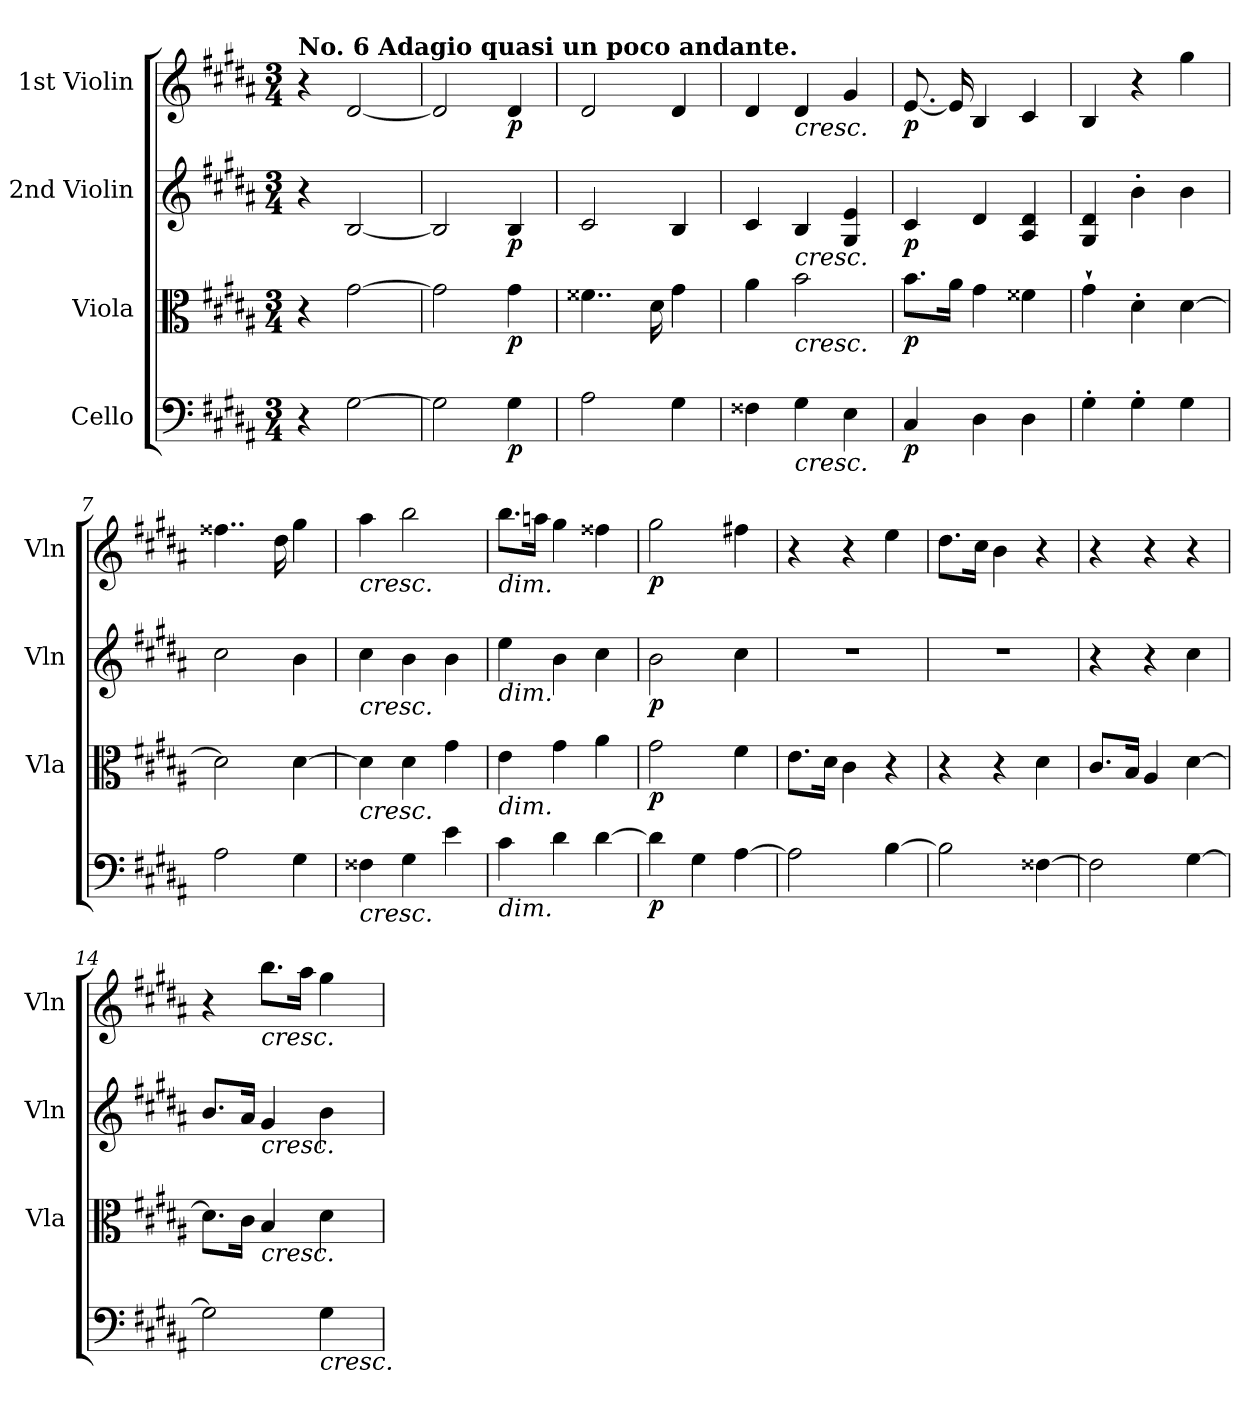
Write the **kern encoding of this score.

**kern	**dynam	**kern	**dynam	**kern	**dynam	**kern	**dynam
*part4	*part4	*part3	*part3	*part2	*part2	*part1	*part1
*staff4	*staff4	*staff3	*staff3	*staff2	*staff2	*staff1	*staff1
*I"Cello	*	*I"Viola	*	*I"2nd Violin	*	*I"1st Violin	*
*	*	*I'Vla	*	*I'Vln	*	*I'Vln	*
*clefF4	*	*clefC3	*	*clefG2	*	*clefG2	*
*k[f#c#g#d#a#]	*	*k[f#c#g#d#a#]	*	*k[f#c#g#d#a#]	*	*k[f#c#g#d#a#]	*
*g#:	*	*g#:	*	*g#:	*	*g#:	*
*M3/4	*	*M3/4	*	*M3/4	*	*M3/4	*
=1	=1	=1	=1	=1	=1	=1	=1
!	!	!	!	!	!	!LO:TX:a:B:t=No. 6 Adagio quasi un poco andante.	!
4r	.	4r	.	4r	.	4r	.
[2G#\	.	[2g#\	.	[2B/	.	[2d#/	.
=2	=2	=2	=2	=2	=2	=2	=2
2G#\]	.	2g#\]	.	2B/]	.	2d#/]	.
!	!LO:DY:b	!	!LO:DY:b	!	!LO:DY:b	!	!LO:DY:b
4G#\	p	4g#\	p	4B/	p	4d#/	p
=3	=3	=3	=3	=3	=3	=3	=3
2A#\	.	4..f##X\	.	2c#/	.	2d#/	.
.	.	16d#\	.	.	.	.	.
4G#\	.	4g#\	.	4B/	.	4d#/	.
=4	=4	=4	=4	=4	=4	=4	=4
4F##X\	.	4a#\	.	4c#/	.	4d#/	.
!	!	!	!	!	!	!LO:TX:b:i:t=cresc.	!
!	!	!	!	!LO:TX:b:i:t=cresc.	!	!	!
!	!	!LO:TX:b:i:t=cresc.	!	!	!	!	!
!LO:TX:b:i:t=cresc.	!	!	!	!	!	!	!
4G#\	.	2b\	.	4B/	.	4d#/	.
4E\	.	.	.	4G#/ 4e/	.	4g#/	.
=5	=5	=5	=5	=5	=5	=5	=5
!	!LO:DY:b	!	!LO:DY:b	!	!LO:DY:b	!	!LO:DY:b
4C#/	p	8.b\L	p	4c#/	p	[8.e/	p
.	.	16a#\Jk	.	.	.	16e/]	.
4D#\	.	4g#\	.	4d#/	.	4B/	.
4D#\	.	4f##X\	.	4A#/ 4d#/	.	4c#/	.
=6	=6	=6	=6	=6	=6	=6	=6
4G#'\	.	4g#''\	.	4G#/ 4d#/	.	4B/	.
4G#'\	.	4d#'\	.	4b'\	.	4r	.
4G#\	.	[4d#\	.	4b\	.	4gg#\	.
=7	=7	=7	=7	=7	=7	=7	=7
2A#\	.	2d#\]	.	2cc#\	.	4..ff##X\	.
.	.	.	.	.	.	16dd#\	.
4G#\	.	[4d#\	.	4b\	.	4gg#\	.
=8	=8	=8	=8	=8	=8	=8	=8
!	!	!	!	!	!	!LO:TX:b:i:t=cresc.	!
!	!	!	!	!LO:TX:b:i:t=cresc.	!	!	!
!	!	!LO:TX:b:i:t=cresc.	!	!	!	!	!
!LO:TX:b:i:t=cresc.	!	!	!	!	!	!	!
4F##X\	.	4d#\]	.	4cc#\	.	4aa#\	.
4G#\	.	4d#\	.	4b\	.	2bb\	.
4e\	.	4g#\	.	4b\	.	.	.
=9	=9	=9	=9	=9	=9	=9	=9
!	!	!	!	!	!	!LO:TX:b:i:t=dim.	!
!	!	!	!	!LO:TX:b:i:t=dim.	!	!	!
!	!	!LO:TX:b:i:t=dim.	!	!	!	!	!
!LO:TX:b:i:t=dim.	!	!	!	!	!	!	!
4c#\	.	4e\	.	4ee\	.	8.bb\L	.
.	.	.	.	.	.	16aan\Jk	.
4d#\	.	4g#\	.	4b\	.	4gg#\	.
[4d#\	.	4a#\	.	4cc#\	.	4ff##X\	.
=10	=10	=10	=10	=10	=10	=10	=10
!	!LO:DY:b	!	!LO:DY:b	!	!LO:DY:b	!	!LO:DY:b
4d#\]	p	2g#\	p	2b\	p	2gg#\	p
4G#\	.	.	.	.	.	.	.
[4A#\	.	4f#\	.	4cc#\	.	4ff#X\	.
=11	=11	=11	=11	=11	=11	=11	=11
2A#\]	.	8.e\L	.	2.r	.	4r	.
.	.	16d#\Jk	.	.	.	.	.
.	.	4c#\	.	.	.	4r	.
[4B\	.	4r	.	.	.	4ee\	.
=12	=12	=12	=12	=12	=12	=12	=12
2B\]	.	4r	.	2.r	.	8.dd#\L	.
.	.	.	.	.	.	16cc#\Jk	.
.	.	4r	.	.	.	4b\	.
[4F##X\	.	4d#\	.	.	.	4r	.
=13	=13	=13	=13	=13	=13	=13	=13
2F##\]	.	8.c#/L	.	4r	.	4r	.
.	.	16B/Jk	.	.	.	.	.
.	.	4A#/	.	4r	.	4r	.
[4G#\	.	[4d#\	.	4cc#\	.	4r	.
=14	=14	=14	=14	=14	=14	=14	=14
2G#\]	.	8.d#\L]	.	8.b/L	.	4r	.
.	.	16c#\Jk	.	16a#/Jk	.	.	.
!	!	!	!	!	!	!LO:TX:b:i:t=cresc.	!
!	!	!	!	!LO:TX:b:i:t=cresc.	!	!	!
!	!	!LO:TX:b:i:t=cresc.	!	!	!	!	!
.	.	4B/	.	4g#/	.	8.bb\L	.
.	.	.	.	.	.	16aa#\Jk	.
!LO:TX:b:i:t=cresc.	!	!	!	!	!	!	!
4G#\	.	4d#\	.	4b\	.	4gg#\	.
=	=	=	=	=	=	=	=
*-	*-	*-	*-	*-	*-	*-	*-
